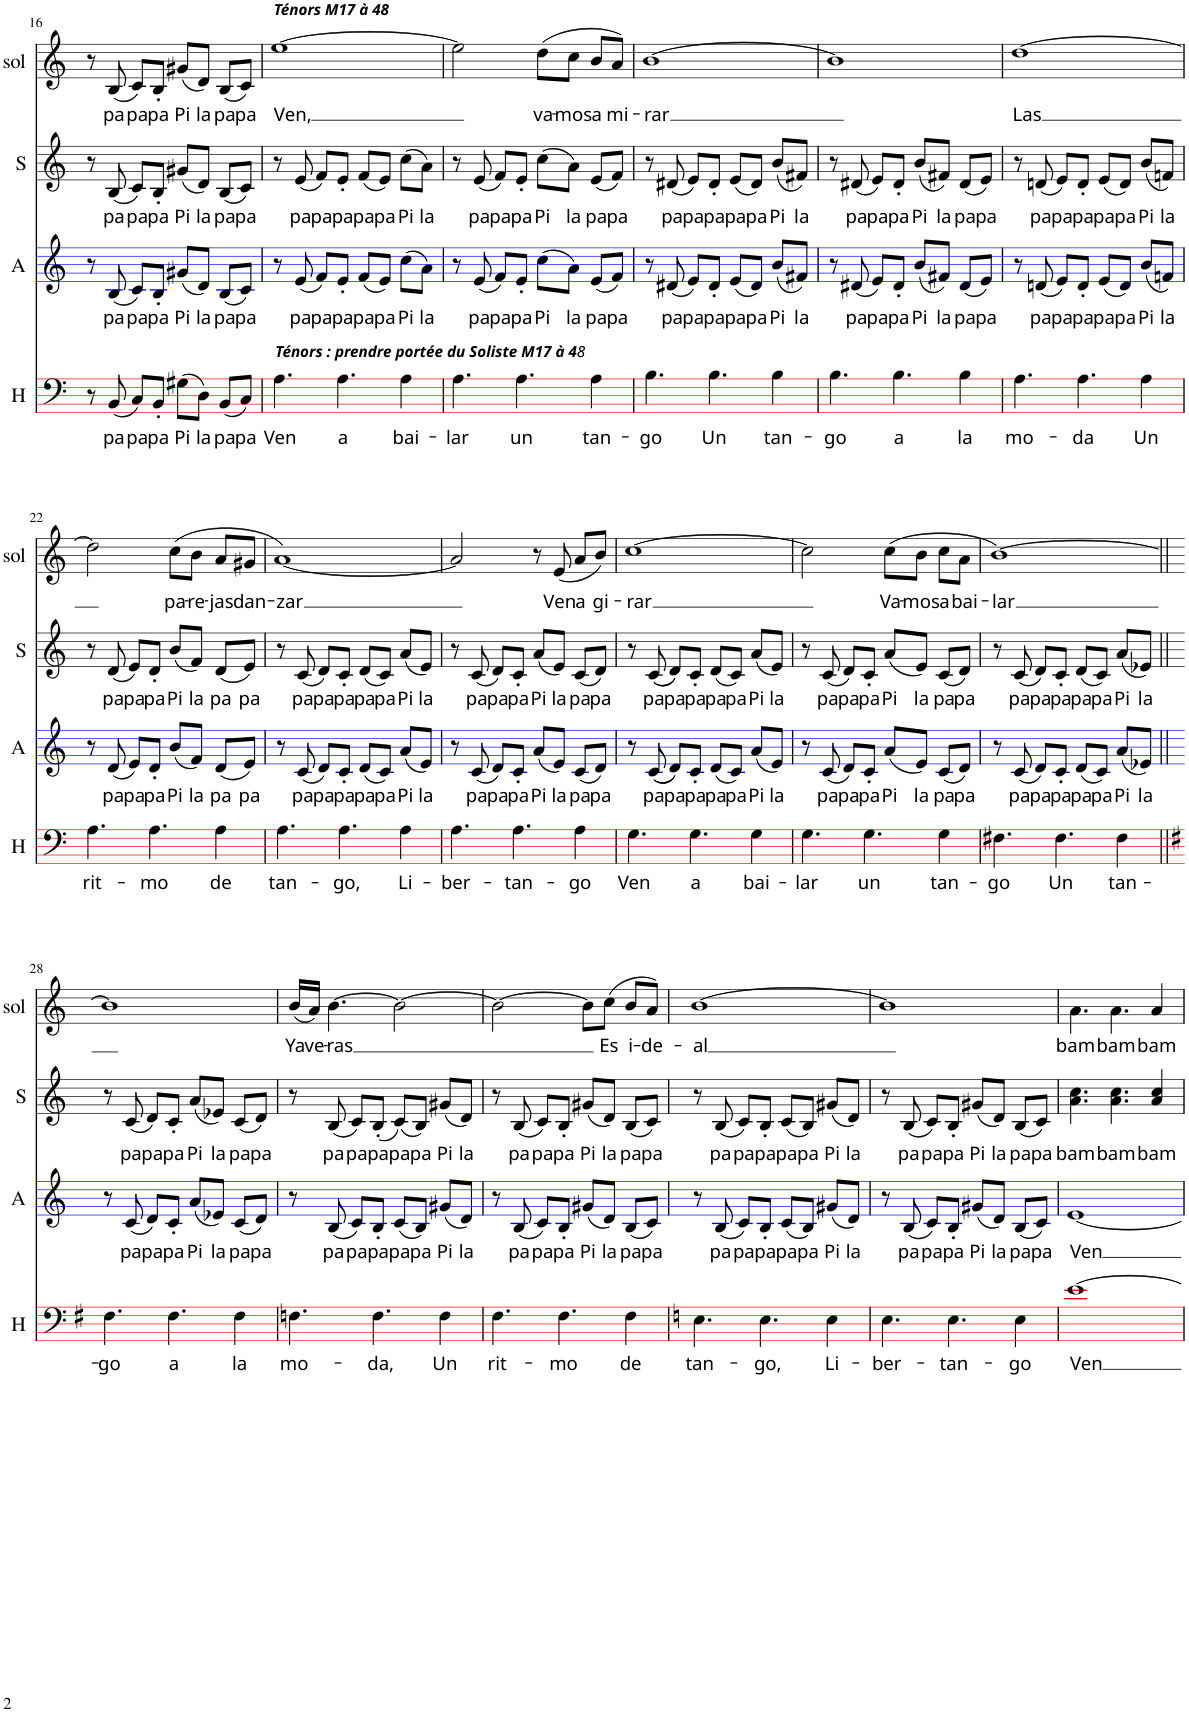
**kern	**text	**kern	**text	**kern	**text	**kern	**text
*part4	*part4	*part3	*part3	*part2	*part2	*part1	*part1
*staff4	*staff4	*staff3	*staff3	*staff2	*staff2	*staff1	*staff1
*I"H.	*	*I"Alto	*	*I"Sop	*	*I"Sol	*
*I'H	*	*I'A	*	*I'S	*	*I'sol	*
!!LO:PB:g=z
*clefF4	*	*clefG2	*	*clefG2	*	*clefG2	*
*	*	*	*	*Trd5c9	*	*	*
*k[]	*	*k[]	*	*k[]	*	*k[]	*
*M4/4	*	*M4/4	*	*M4/4	*	*M4/4	*
=16	=16	=16	=16	=16	=16	=16	=16
8r	.	8r	.	8r	.	8r	.
!	!LO:LY:b	!	!LO:LY:b	!	!LO:LY:b	!	!LO:LY:b
(<8BB/	pa	(<8B/	pa	(<8B/	pa	(<8B/	pa
!	!LO:LY:b	!	!LO:LY:b	!	!LO:LY:b	!	!LO:LY:b
8C/L)	pa	8c/L)	pa	8c/L)	pa	8c/L)	pa
!	!LO:LY:b	!	!LO:LY:b	!	!LO:LY:b	!	!LO:LY:b
8BB'/J	pa	8B'/J	pa	8B'/J	pa	8B'/J	pa
!	!LO:LY:b	!	!LO:LY:b	!	!LO:LY:b	!	!LO:LY:b
(>8G#X\L	Pi	(<8g#X/L	Pi	(<8g#X/L	Pi	(<8g#X/L	Pi
!	!LO:LY:b	!	!LO:LY:b	!	!LO:LY:b	!	!LO:LY:b
8D\J)	la	8d/J)	la	8d/J)	la	8d/J)	la
!	!LO:LY:b	!	!LO:LY:b	!	!LO:LY:b	!	!LO:LY:b
(<8BB/L	pa	(<8B/L	pa	(<8B/L	pa	(<8B/L	pa
!	!LO:LY:b	!	!LO:LY:b	!	!LO:LY:b	!	!LO:LY:b
8C/J)	pa	8c/J)	pa	8c/J)	pa	8c/J)	pa
=17	=17	=17	=17	=17	=17	=17	=17
!	!	!	!	!	!	!LO:TX:a:Bi:t=Ténors M17 à 48	!
!LO:TX:a:Bi:t=Ténors &colon; prendre portée du Soliste M17 à 4	!	!	!	!	!	!	!
!LO:TX:a:t=8	!	!	!	!	!	!	!
!	!LO:LY:b	!	!	!	!	!	!LO:LY:b
4.A\	Ven	8r	.	8r	.	[>1ee	Ven,
!	!	!	!LO:LY:b	!	!LO:LY:b	!	!
.	.	(<8e/	pa	(<8e/	pa	.	.
!	!	!	!LO:LY:b	!	!LO:LY:b	!	!
.	.	8f/L)	pa	8f/L)	pa	.	.
!	!LO:LY:b	!	!LO:LY:b	!	!LO:LY:b	!	!
4.A\	a	8e'/J	pa	8e'/J	pa	.	.
!	!	!	!LO:LY:b	!	!LO:LY:b	!	!
.	.	(<8f/L	pa	(<8f/L	pa	.	.
!	!	!	!LO:LY:b	!	!LO:LY:b	!	!
.	.	8e/J)	pa	8e/J)	pa	.	.
!	!LO:LY:b	!	!LO:LY:b	!	!LO:LY:b	!	!
4A\	bai-	(>8cc\L	Pi	(>8cc\L	Pi	.	.
!	!	!	!LO:LY:b	!	!LO:LY:b	!	!
.	.	8a\J)	la	8a\J)	la	.	.
=18	=18	=18	=18	=18	=18	=18	=18
!	!LO:LY:b	!	!	!	!	!	!
4.A\	-lar	8r	.	8r	.	2ee\]	.
!	!	!	!LO:LY:b	!	!LO:LY:b	!	!
.	.	(<8e/	pa	(<8e/	pa	.	.
!	!	!	!LO:LY:b	!	!LO:LY:b	!	!
.	.	8f/L)	pa	8f/L)	pa	.	.
!	!LO:LY:b	!	!LO:LY:b	!	!LO:LY:b	!	!
4.A\	un	8e'/J	pa	8e'/J	pa	.	.
!	!	!	!LO:LY:b	!	!LO:LY:b	!	!LO:LY:b
.	.	(>8cc\L	Pi	(>8cc\L	Pi	(>8dd\L	va-
!	!	!	!LO:LY:b	!	!LO:LY:b	!	!LO:LY:b
.	.	8a\J)	la	8a\J)	la	8cc\J	-mos
!	!LO:LY:b	!	!LO:LY:b	!	!LO:LY:b	!	!LO:LY:b
4A\	tan-	(<8e/L	pa	(<8e/L	pa	8b/L	a
!	!	!	!LO:LY:b	!	!LO:LY:b	!	!LO:LY:b
.	.	8f/J)	pa	8f/J)	pa	8a/J)	mi-
=19	=19	=19	=19	=19	=19	=19	=19
!	!LO:LY:b	!	!	!	!	!	!LO:LY:b
4.B\	-go	8r	.	8r	.	[>1b	-rar
!	!	!	!LO:LY:b	!	!LO:LY:b	!	!
.	.	(<8d#X/	pa	(<8d#X/	pa	.	.
!	!	!	!LO:LY:b	!	!LO:LY:b	!	!
.	.	8e/L)	pa	8e/L)	pa	.	.
!	!LO:LY:b	!	!LO:LY:b	!	!LO:LY:b	!	!
4.B\	Un	8d#'/J	pa	8d#'/J	pa	.	.
!	!	!	!LO:LY:b	!	!LO:LY:b	!	!
.	.	(<8e/L	pa	(<8e/L	pa	.	.
!	!	!	!LO:LY:b	!	!LO:LY:b	!	!
.	.	8d#/J)	pa	8d#/J)	pa	.	.
!	!LO:LY:b	!	!LO:LY:b	!	!LO:LY:b	!	!
4B\	tan-	(<8b/L	Pi	(<8b/L	Pi	.	.
!	!	!	!LO:LY:b	!	!LO:LY:b	!	!
.	.	8f#X/J)	la	8f#X/J)	la	.	.
=20	=20	=20	=20	=20	=20	=20	=20
!	!LO:LY:b	!	!	!	!	!	!
4.B\	-go	8r	.	8r	.	1b]	.
!	!	!	!LO:LY:b	!	!LO:LY:b	!	!
.	.	(<8d#X/	pa	(<8d#X/	pa	.	.
!	!	!	!LO:LY:b	!	!LO:LY:b	!	!
.	.	8e/L)	pa	8e/L)	pa	.	.
!	!LO:LY:b	!	!LO:LY:b	!	!LO:LY:b	!	!
4.B\	a	8d#'/J	pa	8d#'/J	pa	.	.
!	!	!	!LO:LY:b	!	!LO:LY:b	!	!
.	.	(<8b/L	Pi	(<8b/L	Pi	.	.
!	!	!	!LO:LY:b	!	!LO:LY:b	!	!
.	.	8f#X/J)	la	8f#X/J)	la	.	.
!	!LO:LY:b	!	!LO:LY:b	!	!LO:LY:b	!	!
4B\	la	(<8d#/L	pa	(<8d#/L	pa	.	.
!	!	!	!LO:LY:b	!	!LO:LY:b	!	!
.	.	8e/J)	pa	8e/J)	pa	.	.
=21	=21	=21	=21	=21	=21	=21	=21
!	!LO:LY:b	!	!	!	!	!	!LO:LY:b
4.A\	mo-	8r	.	8r	.	[1dd	Las
!	!	!	!LO:LY:b	!	!LO:LY:b	!	!
.	.	(<8dn/	pa	(<8dn/	pa	.	.
!	!	!	!LO:LY:b	!	!LO:LY:b	!	!
.	.	8e/L)	pa	8e/L)	pa	.	.
!	!LO:LY:b	!	!LO:LY:b	!	!LO:LY:b	!	!
4.A\	-da	8d'/J	pa	8d'/J	pa	.	.
!	!	!	!LO:LY:b	!	!LO:LY:b	!	!
.	.	(<8e/L	pa	(<8e/L	pa	.	.
!	!	!	!LO:LY:b	!	!LO:LY:b	!	!
.	.	8d/J)	pa	8d/J)	pa	.	.
!	!LO:LY:b	!	!LO:LY:b	!	!LO:LY:b	!	!
4A\	Un	(<8b/L	Pi	(<8b/L	Pi	.	.
!	!	!	!LO:LY:b	!	!LO:LY:b	!	!
.	.	8fn/J)	la	8fn/J)	la	.	.
!!LO:LB:g=z
=22	=22	=22	=22	=22	=22	=22	=22
!	!LO:LY:b	!	!	!	!	!	!
4.A\	rit-	8r	.	8r	.	2dd\]	.
!	!	!	!LO:LY:b	!	!LO:LY:b	!	!
.	.	(<8d/	pa	(<8d/	pa	.	.
!	!	!	!LO:LY:b	!	!LO:LY:b	!	!
.	.	8e/L)	pa	8e/L)	pa	.	.
!	!LO:LY:b	!	!LO:LY:b	!	!LO:LY:b	!	!
4.A\	-mo	8d'/J	pa	8d'/J	pa	.	.
!	!	!	!LO:LY:b	!	!LO:LY:b	!	!LO:LY:b
.	.	(<8b/L	Pi	(<8b/L	Pi	(>8cc\L	pa-
!	!	!	!LO:LY:b	!	!LO:LY:b	!	!LO:LY:b
.	.	8f/J)	la	8f/J)	la	8b\J	-re-
!	!LO:LY:b	!	!LO:LY:b	!	!LO:LY:b	!	!LO:LY:b
4A\	de	(<8d/L	pa	(<8d/L	pa	8a/L	-jas
!	!	!	!LO:LY:b	!	!LO:LY:b	!	!LO:LY:b
.	.	8e/J)	pa	8e/J)	pa	8g#X/J	dan-
=23	=23	=23	=23	=23	=23	=23	=23
!	!LO:LY:b	!	!	!	!	!	!LO:LY:b
4.A\	tan-	8r	.	8r	.	[1a)	-zar
!	!	!	!LO:LY:b	!	!LO:LY:b	!	!
.	.	(<8c/	pa	(<8c/	pa	.	.
!	!	!	!LO:LY:b	!	!LO:LY:b	!	!
.	.	8d/L)	pa	8d/L)	pa	.	.
!	!LO:LY:b	!	!LO:LY:b	!	!LO:LY:b	!	!
4.A\	-go,	8c'/J	pa	8c'/J	pa	.	.
!	!	!	!LO:LY:b	!	!LO:LY:b	!	!
.	.	(<8d/L	pa	(<8d/L	pa	.	.
!	!	!	!LO:LY:b	!	!LO:LY:b	!	!
.	.	8c/J)	pa	8c/J)	pa	.	.
!	!LO:LY:b	!	!LO:LY:b	!	!LO:LY:b	!	!
4A\	Li-	(<8a/L	Pi	(<8a/L	Pi	.	.
!	!	!	!LO:LY:b	!	!LO:LY:b	!	!
.	.	8e/J)	la	8e/J)	la	.	.
=24	=24	=24	=24	=24	=24	=24	=24
!	!LO:LY:b	!	!	!	!	!	!
4.A\	-ber-	8r	.	8r	.	2a/]	.
!	!	!	!LO:LY:b	!	!LO:LY:b	!	!
.	.	(<8c/	pa	(<8c/	pa	.	.
!	!	!	!LO:LY:b	!	!LO:LY:b	!	!
.	.	8d/L)	pa	8d/L)	pa	.	.
!	!LO:LY:b	!	!LO:LY:b	!	!LO:LY:b	!	!
4.A\	-tan-	8c'/J	pa	8c'/J	pa	.	.
!	!	!	!LO:LY:b	!	!LO:LY:b	!	!
.	.	(<8a/L	Pi	(<8a/L	Pi	8r	.
!	!	!	!LO:LY:b	!	!LO:LY:b	!	!LO:LY:b
.	.	8e/J)	la	8e/J)	la	(<8e/	Ven
!	!LO:LY:b	!	!LO:LY:b	!	!LO:LY:b	!	!LO:LY:b
4A\	-go	(<8c/L	pa	(<8c/L	pa	8a/L	a
!	!	!	!LO:LY:b	!	!LO:LY:b	!	!LO:LY:b
.	.	8d/J)	pa	8d/J)	pa	8b/J)	gi-
=25	=25	=25	=25	=25	=25	=25	=25
!	!LO:LY:b	!	!	!	!	!	!LO:LY:b
4.G\	Ven	8r	.	8r	.	[1cc	-rar
!	!	!	!LO:LY:b	!	!LO:LY:b	!	!
.	.	(<(<8c/	pa	(<(<8c/	pa	.	.
!	!	!	!LO:LY:b	!	!LO:LY:b	!	!
.	.	8d/L))	pa	8d/L))	pa	.	.
!	!LO:LY:b	!	!LO:LY:b	!	!LO:LY:b	!	!
4.G\	a	8c'/J	pa	8c'/J	pa	.	.
!	!	!	!LO:LY:b	!	!LO:LY:b	!	!
.	.	(<8d/L	pa	(<8d/L	pa	.	.
!	!	!	!LO:LY:b	!	!LO:LY:b	!	!
.	.	8c/J)	pa	8c/J)	pa	.	.
!	!LO:LY:b	!	!LO:LY:b	!	!LO:LY:b	!	!
4G\	bai-	(<8a/L	Pi	(<8a/L	Pi	.	.
!	!	!	!LO:LY:b	!	!LO:LY:b	!	!
.	.	8e/J)	la	8e/J)	la	.	.
=26	=26	=26	=26	=26	=26	=26	=26
!	!LO:LY:b	!	!	!	!	!	!
4.G\	-lar	8r	.	8r	.	2cc\]	.
!	!	!	!LO:LY:b	!	!LO:LY:b	!	!
.	.	(<8c/	pa	(<8c/	pa	.	.
!	!	!	!LO:LY:b	!	!LO:LY:b	!	!
.	.	8d/L)	pa	8d/L)	pa	.	.
!	!LO:LY:b	!	!LO:LY:b	!	!LO:LY:b	!	!
4.G\	un	8c'/J	pa	8c'/J	pa	.	.
!	!	!	!LO:LY:b	!	!LO:LY:b	!	!LO:LY:b
.	.	(<8a/L	Pi	(<8a/L	Pi	(>8cc\L	Va-
!	!	!	!LO:LY:b	!	!LO:LY:b	!	!LO:LY:b
.	.	8e/J)	la	8e/J)	la	8b\J	-mos
!	!LO:LY:b	!	!LO:LY:b	!	!LO:LY:b	!	!LO:LY:b
4G\	tan-	(<8c/L	pa	(<8c/L	pa	8cc\L	a
!	!	!	!LO:LY:b	!	!LO:LY:b	!	!LO:LY:b
.	.	8d/J)	pa	8d/J)	pa	8a\J	bai-
=27	=27	=27	=27	=27	=27	=27	=27
!	!LO:LY:b	!	!	!	!	!	!LO:LY:b
4.F#X\	-go	8r	.	8r	.	[1b)	-lar
!	!	!	!LO:LY:b	!	!LO:LY:b	!	!
.	.	(<8c/	pa	(<8c/	pa	.	.
!	!	!	!LO:LY:b	!	!LO:LY:b	!	!
.	.	8d/L)	pa	8d/L)	pa	.	.
!	!LO:LY:b	!	!LO:LY:b	!	!LO:LY:b	!	!
4.F#\	Un	8c'/J	pa	8c'/J	pa	.	.
!	!	!	!LO:LY:b	!	!LO:LY:b	!	!
.	.	(<8d/L	pa	(<8d/L	pa	.	.
!	!	!	!LO:LY:b	!	!LO:LY:b	!	!
.	.	8c/J)	pa	8c/J)	pa	.	.
!	!LO:LY:b	!	!LO:LY:b	!	!LO:LY:b	!	!
4F#\	tan-	(<8a/L	Pi	(<8a/L	Pi	.	.
!	!	!	!LO:LY:b	!	!LO:LY:b	!	!
.	.	8e-X/J)	la	8e-X/J)	la	.	.
!!LO:LB:g=z
=28||	=28||	=28||	=28||	=28||	=28||	=28||	=28||
*k[f#]	*	*	*	*	*	*	*
!	!LO:LY:b	!	!	!	!	!	!
4.F#\	-go	8r	.	8r	.	1b]	.
!	!	!	!LO:LY:b	!	!LO:LY:b	!	!
.	.	(<8c/	pa	(<8c/	pa	.	.
!	!	!	!LO:LY:b	!	!LO:LY:b	!	!
.	.	8d/L)	pa	8d/L)	pa	.	.
!	!LO:LY:b	!	!LO:LY:b	!	!LO:LY:b	!	!
4.F#\	a	8c'/J	pa	8c'/J	pa	.	.
!	!	!	!LO:LY:b	!	!LO:LY:b	!	!
.	.	(<8a/L	Pi	(<8a/L	Pi	.	.
!	!	!	!LO:LY:b	!	!LO:LY:b	!	!
.	.	8e-X/J)	la	8e-X/J)	la	.	.
!	!LO:LY:b	!	!LO:LY:b	!	!LO:LY:b	!	!
4F#\	la	(<8c/L	pa	(<8c/L	pa	.	.
!	!	!	!LO:LY:b	!	!LO:LY:b	!	!
.	.	8d/J)	pa	8d/J)	pa	.	.
=29	=29	=29	=29	=29	=29	=29	=29
!	!LO:LY:b	!	!	!	!	!	!LO:LY:b
4.Fn\	mo-	8r	.	8r	.	(<16b/LL	Ya
!	!	!	!	!	!	!	!LO:LY:b
.	.	.	.	.	.	16a/JJ)	ve-
!	!	!	!LO:LY:b	!	!LO:LY:b	!	!LO:LY:b
.	.	(<8B/	pa	(<8B/	pa	[>4.b\	-ras
!	!	!	!LO:LY:b	!	!LO:LY:b	!	!
.	.	8c/L)	pa	8c/L)	pa	.	.
!	!LO:LY:b	!	!LO:LY:b	!	!LO:LY:b	!	!
4.F\	-da,	8B'/J	pa	(<8B'/J	pa	.	.
!	!	!	!LO:LY:b	!	!LO:LY:b	!	!
.	.	(<8c/L	pa	(<8c/L)	pa	2b\_	.
!	!	!	!LO:LY:b	!	!LO:LY:b	!	!
.	.	8B/J)	pa	8B/J)	pa	.	.
!	!LO:LY:b	!	!LO:LY:b	!	!LO:LY:b	!	!
4F\	Un	(<8g#X/L	Pi	(<8g#X/L	Pi	.	.
!	!	!	!LO:LY:b	!	!LO:LY:b	!	!
.	.	8d/J)	la	8d/J)	la	.	.
=30	=30	=30	=30	=30	=30	=30	=30
!	!LO:LY:b	!	!	!	!	!	!
4.F#\	rit-	8r	.	8r	.	2b\_	.
!	!	!	!LO:LY:b	!	!LO:LY:b	!	!
.	.	(<8B/	pa	(<8B/	pa	.	.
!	!	!	!LO:LY:b	!	!LO:LY:b	!	!
.	.	8c/L)	pa	8c/L)	pa	.	.
!	!LO:LY:b	!	!LO:LY:b	!	!LO:LY:b	!	!
4.F#\	-mo	8B'/J	pa	8B'/J	pa	.	.
!	!	!	!LO:LY:b	!	!LO:LY:b	!	!
.	.	(<8g#X/L	Pi	(<8g#X/L	Pi	8b\L]	.
!	!	!	!LO:LY:b	!	!LO:LY:b	!	!LO:LY:b
.	.	8d/J)	la	8d/J)	la	(>8cc\J	Es
!	!LO:LY:b	!	!LO:LY:b	!	!LO:LY:b	!	!LO:LY:b
4F#\	de	(<8B/L	pa	(<8B/L	pa	8b/L	i-
!	!	!	!LO:LY:b	!	!LO:LY:b	!	!LO:LY:b
.	.	8c/J)	pa	8c/J)	pa	8a/J)	-de-
=31	=31	=31	=31	=31	=31	=31	=31
*k[]	*	*	*	*	*	*	*
!	!LO:LY:b	!	!	!	!	!	!LO:LY:b
4.E\	tan-	8r	.	8r	.	[1b	-al
!	!	!	!LO:LY:b	!	!LO:LY:b	!	!
.	.	(<8B/	pa	(<8B/	pa	.	.
!	!	!	!LO:LY:b	!	!LO:LY:b	!	!
.	.	8c/L)	pa	8c/L)	pa	.	.
!	!LO:LY:b	!	!LO:LY:b	!	!LO:LY:b	!	!
4.E\	-go,	8B'/J	pa	8B'/J	pa	.	.
!	!	!	!LO:LY:b	!	!LO:LY:b	!	!
.	.	(<8c/L	pa	(<8c/L	pa	.	.
!	!	!	!LO:LY:b	!	!LO:LY:b	!	!
.	.	8B/J)	pa	8B/J)	pa	.	.
!	!LO:LY:b	!	!LO:LY:b	!	!LO:LY:b	!	!
4E\	Li-	(<8g#X/L	Pi	(<8g#X/L	Pi	.	.
!	!	!	!LO:LY:b	!	!LO:LY:b	!	!
.	.	8d/J)	la	8d/J)	la	.	.
=32	=32	=32	=32	=32	=32	=32	=32
!	!LO:LY:b	!	!	!	!	!	!
4.E\	-ber-	8r	.	8r	.	1b]	.
!	!	!	!LO:LY:b	!	!LO:LY:b	!	!
.	.	(<8B/	pa	(<8B/	pa	.	.
!	!	!	!LO:LY:b	!	!LO:LY:b	!	!
.	.	8c/L)	pa	8c/L)	pa	.	.
!	!LO:LY:b	!	!LO:LY:b	!	!LO:LY:b	!	!
4.E\	-tan-	8B'/J	pa	8B'/J	pa	.	.
!	!	!	!LO:LY:b	!	!LO:LY:b	!	!
.	.	(<8g#X/L	Pi	(<8g#X/L	Pi	.	.
!	!	!	!LO:LY:b	!	!LO:LY:b	!	!
.	.	8d/J)	la	8d/J)	la	.	.
!	!LO:LY:b	!	!LO:LY:b	!	!LO:LY:b	!	!
4E\	-go	(<8B/L	pa	(<8B/L	pa	.	.
!	!	!	!LO:LY:b	!	!LO:LY:b	!	!
.	.	8c/J)	pa	8c/J)	pa	.	.
=33	=33	=33	=33	=33	=33	=33	=33
!	!LO:LY:b	!	!LO:LY:b	!	!LO:LY:b	!	!LO:LY:b
[>1e	Ven	[1e	Ven	4.a\ 4.cc\	bam	4.a\	bam
!	!	!	!	!	!LO:LY:b	!	!LO:LY:b
.	.	.	.	4.a\ 4.cc\	bam	4.a\	bam
!	!	!	!	!	!LO:LY:b	!	!LO:LY:b
.	.	.	.	4a/ 4cc/	bam	4a/	bam
=	=	=	=	=	=	=	=
*-	*-	*-	*-	*-	*-	*-	*-
